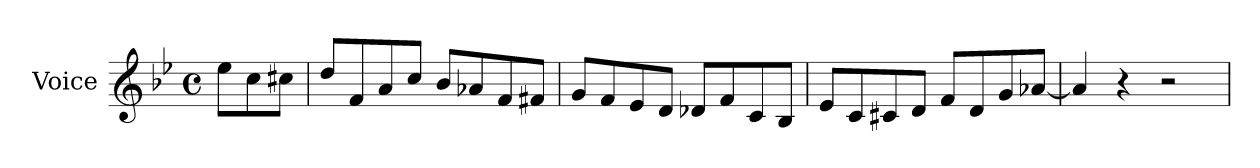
**kern
*part1
*staff1
*I"Voice
*I'Voice
*clefG2
*k[b-e-]
*M4/4
*met(c)
=
8ee-\L
8cc\
8cc#X\J
=1
8dd/L
8f/
8a/
8cc/J
8b-/L
8a-X/
8f/
8f#X/J
=2
8g/L
8f/
8e-/
8d/J
8d-X/L
8f/
8c/
8B-/J
=3
8e-/L
8c/
8c#X/
8d/J
8f/L
8d/
8g/
[<8a-X/J
=4
4a-/]
4r
2rcc
=
*-
